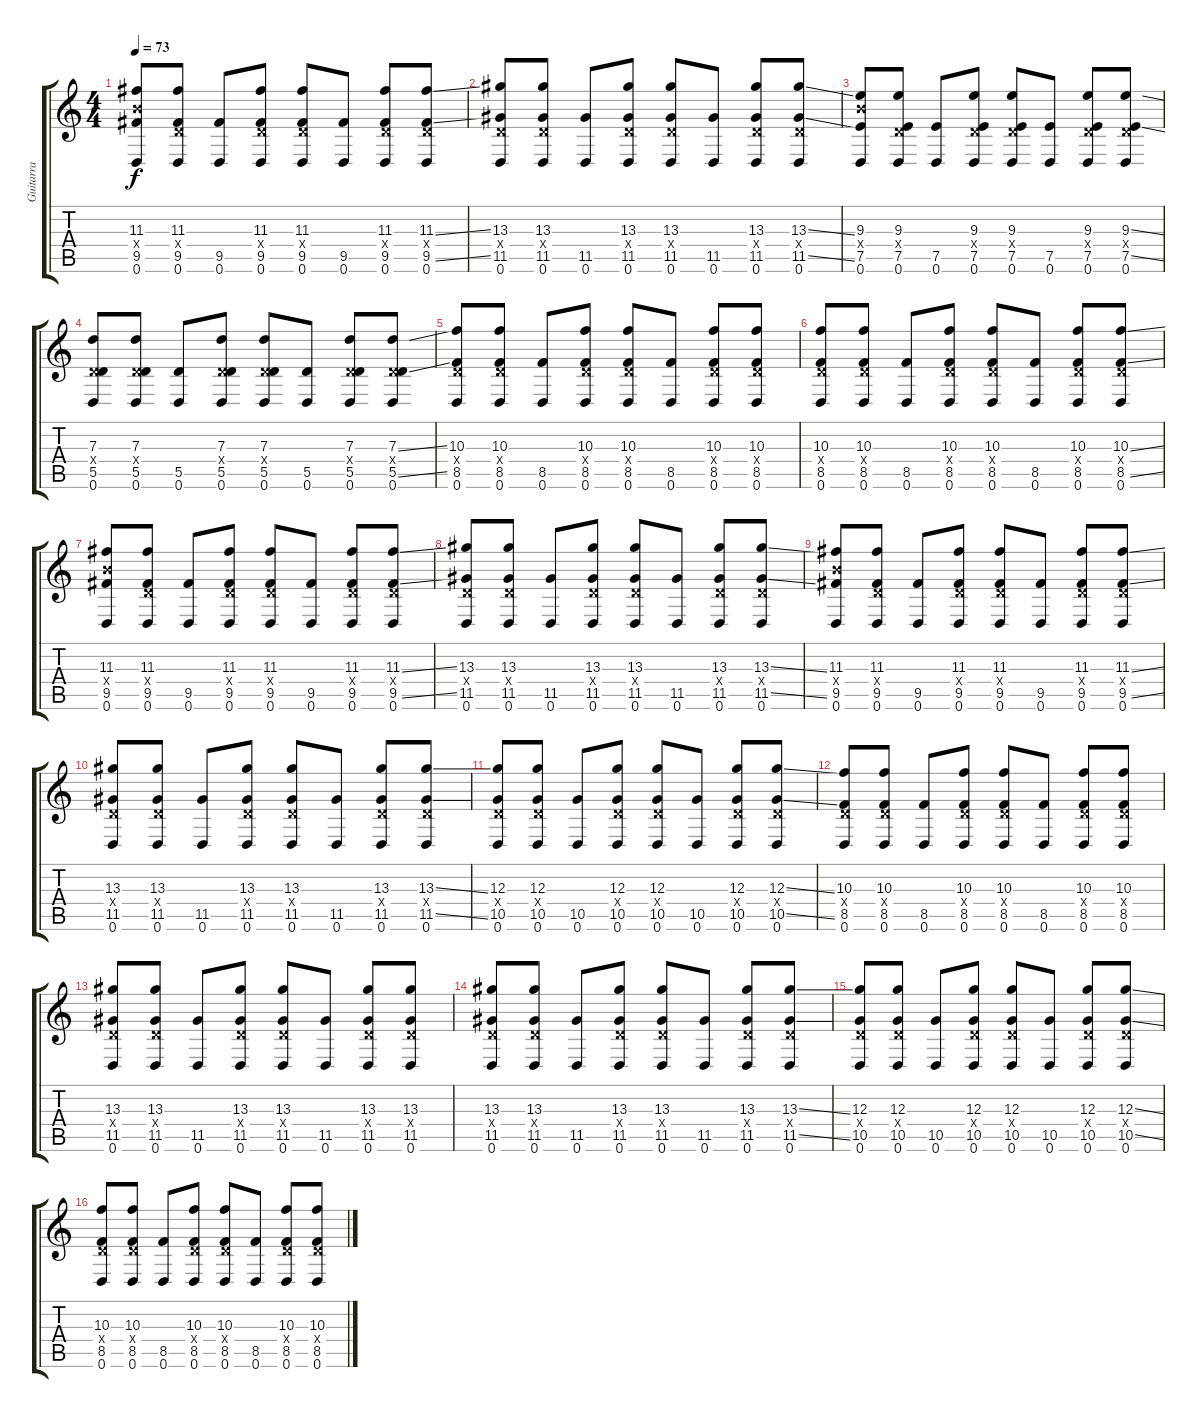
\track ("Guitarra" "Guitarra") {instrument electricguitarclean}
\staff {score tabs}
\tuning (E4 B3 G3 D3 A2 D2) {hide}
\ts (4 4)
\tempo 73
\clef g2
\ks c
(11.3 9.4{x} 9.5 0.6).8{dy f} (11.3 0.4{x} 9.5 0.6).8 (9.5 0.6).8 (11.3 0.4{x} 9.5 0.6).8 (11.3 0.4{x} 9.5 0.6).8 (9.5 0.6).8 (11.3 0.4{x} 9.5 0.6).8 (11.3{ss} 0.4{x} 9.5{ss} 0.6).8 |
(13.3 0.4{x} 11.5 0.6).8 (13.3 0.4{x} 11.5 0.6).8 (11.5 0.6).8 (13.3 0.4{x} 11.5 0.6).8 (13.3 0.4{x} 11.5 0.6).8 (11.5 0.6).8 (13.3 0.4{x} 11.5 0.6).8 (13.3{ss} 0.4{x} 11.5{ss} 0.6).8 |
(9.3 9.4{x} 7.5 0.6).8 (9.3 0.4{x} 7.5 0.6).8 (7.5 0.6).8 (9.3 0.4{x} 7.5 0.6).8 (9.3 0.4{x} 7.5 0.6).8 (7.5 0.6).8 (9.3 0.4{x} 7.5 0.6).8 (9.3{ss} 0.4{x} 7.5{ss} 0.6).8 |
(7.3 0.4{x} 5.5 0.6).8 (7.3 0.4{x} 5.5 0.6).8 (5.5 0.6).8 (7.3 0.4{x} 5.5 0.6).8 (7.3 0.4{x} 5.5 0.6).8 (5.5 0.6).8 (7.3 0.4{x} 5.5 0.6).8 (7.3{ss} 0.4{x} 5.5{ss} 0.6).8 |
(10.3 0.4{x} 8.5 0.6).8 (10.3 0.4{x} 8.5 0.6).8 (8.5 0.6).8 (10.3 0.4{x} 8.5 0.6).8 (10.3 0.4{x} 8.5 0.6).8 (8.5 0.6).8 (10.3 0.4{x} 8.5 0.6).8 (10.3 0.4{x} 8.5 0.6).8 |
(10.3 0.4{x} 8.5 0.6).8 (10.3 0.4{x} 8.5 0.6).8 (8.5 0.6).8 (10.3 0.4{x} 8.5 0.6).8 (10.3 0.4{x} 8.5 0.6).8 (8.5 0.6).8 (10.3 0.4{x} 8.5 0.6).8 (10.3{ss} 0.4{x} 8.5{ss} 0.6).8 |
(11.3 9.4{x} 9.5 0.6).8 (11.3 0.4{x} 9.5 0.6).8 (9.5 0.6).8 (11.3 0.4{x} 9.5 0.6).8 (11.3 0.4{x} 9.5 0.6).8 (9.5 0.6).8 (11.3 0.4{x} 9.5 0.6).8 (11.3{ss} 0.4{x} 9.5{ss} 0.6).8 |
(13.3 0.4{x} 11.5 0.6).8 (13.3 0.4{x} 11.5 0.6).8 (11.5 0.6).8 (13.3 0.4{x} 11.5 0.6).8 (13.3 0.4{x} 11.5 0.6).8 (11.5 0.6).8 (13.3 0.4{x} 11.5 0.6).8 (13.3{ss} 0.4{x} 11.5{ss} 0.6).8 |
(11.3 9.4{x} 9.5 0.6).8 (11.3 0.4{x} 9.5 0.6).8 (9.5 0.6).8 (11.3 0.4{x} 9.5 0.6).8 (11.3 0.4{x} 9.5 0.6).8 (9.5 0.6).8 (11.3 0.4{x} 9.5 0.6).8 (11.3{ss} 0.4{x} 9.5{ss} 0.6).8 |
(13.3 0.4{x} 11.5 0.6).8 (13.3 0.4{x} 11.5 0.6).8 (11.5 0.6).8 (13.3 0.4{x} 11.5 0.6).8 (13.3 0.4{x} 11.5 0.6).8 (11.5 0.6).8 (13.3 0.4{x} 11.5 0.6).8 (13.3{ss} 0.4{x} 11.5{ss} 0.6).8 |
(12.3 0.4{x} 10.5 0.6).8 (12.3 0.4{x} 10.5 0.6).8 (10.5 0.6).8 (12.3 0.4{x} 10.5 0.6).8 (12.3 0.4{x} 10.5 0.6).8 (10.5 0.6).8 (12.3 0.4{x} 10.5 0.6).8 (12.3{ss} 0.4{x} 10.5{ss} 0.6).8 |
(10.3 0.4{x} 8.5 0.6).8 (10.3 0.4{x} 8.5 0.6).8 (8.5 0.6).8 (10.3 0.4{x} 8.5 0.6).8 (10.3 0.4{x} 8.5 0.6).8 (8.5 0.6).8 (10.3 0.4{x} 8.5 0.6).8 (10.3 0.4{x} 8.5 0.6).8 |
(13.3 0.4{x} 11.5 0.6).8 (13.3 0.4{x} 11.5 0.6).8 (11.5 0.6).8 (13.3 0.4{x} 11.5 0.6).8 (13.3 0.4{x} 11.5 0.6).8 (11.5 0.6).8 (13.3 0.4{x} 11.5 0.6).8 (13.3 0.4{x} 11.5 0.6).8 |
(13.3 0.4{x} 11.5 0.6).8 (13.3 0.4{x} 11.5 0.6).8 (11.5 0.6).8 (13.3 0.4{x} 11.5 0.6).8 (13.3 0.4{x} 11.5 0.6).8 (11.5 0.6).8 (13.3 0.4{x} 11.5 0.6).8 (13.3{ss} 0.4{x} 11.5{ss} 0.6).8 |
(12.3 0.4{x} 10.5 0.6).8 (12.3 0.4{x} 10.5 0.6).8 (10.5 0.6).8 (12.3 0.4{x} 10.5 0.6).8 (12.3 0.4{x} 10.5 0.6).8 (10.5 0.6).8 (12.3 0.4{x} 10.5 0.6).8 (12.3{ss} 0.4{x} 10.5{ss} 0.6).8 |
(10.3 0.4{x} 8.5 0.6).8 (10.3 0.4{x} 8.5 0.6).8 (8.5 0.6).8 (10.3 0.4{x} 8.5 0.6).8 (10.3 0.4{x} 8.5 0.6).8 (8.5 0.6).8 (10.3 0.4{x} 8.5 0.6).8 (10.3 0.4{x} 8.5 0.6).8
